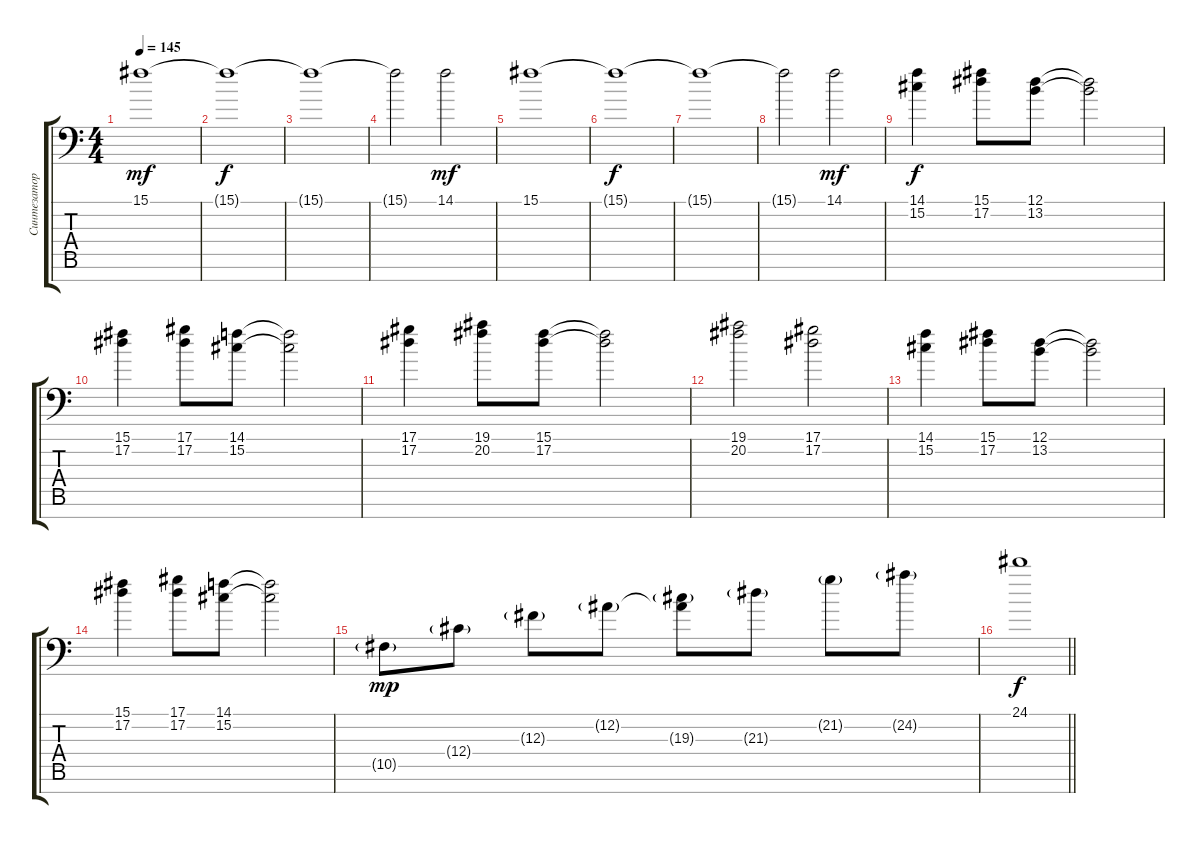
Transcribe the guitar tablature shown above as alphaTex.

\track ("Синтезатор" "Синтезатор") {instrument electricgrandpiano}
\staff {score tabs}
\tuning (Eb4 Bb3 Gb3 Db3 Ab2 Eb2 Gb1) {hide}
\ts (4 4)
\tempo 145
\clef f4
\ks c
15.1.1{dy mf volume 10 instrument synthstrings1} |
15.1{t}.1{dy f} |
15.1{t}.1 |
15.1{t}.2 14.1.2{dy mf} |
15.1.1 |
15.1{t}.1{dy f} |
15.1{t}.1 |
15.1{t}.2 14.1.2{dy mf} |
(14.1 15.2).4{dy f instrument electricgrandpiano} (15.1 17.2).8 (12.1 13.2).8 (12.1{t} 13.2{t}).2 |
(15.1 17.2).4 (17.1 17.2).8 (14.1 15.2).8 (14.1{t} 15.2{t}).2 |
(17.1 17.2).4 (19.1 20.2).8 (15.1 17.2).8 (15.1{t} 17.2{t}).2 |
(19.1 20.2).2 (17.1 17.2).2 |
(14.1 15.2).4 (15.1 17.2).8 (12.1 13.2).8 (12.1{t} 13.2{t}).2 |
(15.1 17.2).4 (17.1 17.2).8 (14.1 15.2).8 (14.1{t} 15.2{t}).2 |
10.5{g}.8{dy mp} 12.4{g}.8 12.3{g}.8 12.2{g}.8 (12.2{t} 19.3{g}).8 21.3{g}.8 21.2{g}.8 24.2{g}.8 |
\barLineRight lightlight
24.1.1{dy f}
